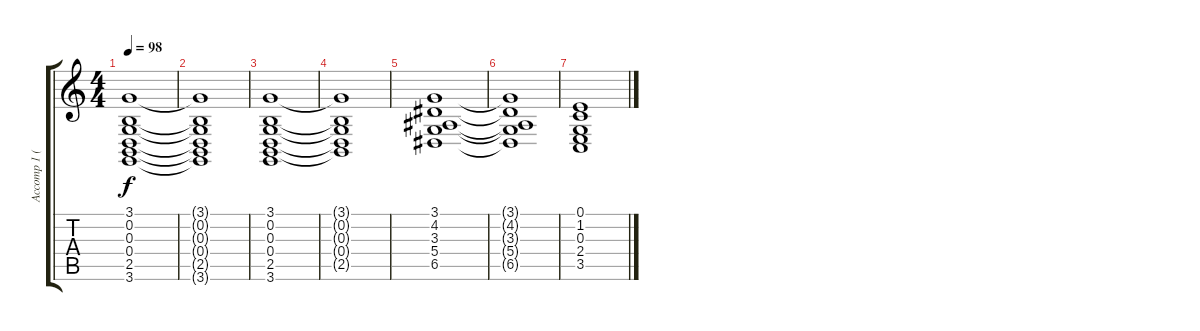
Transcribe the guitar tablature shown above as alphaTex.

\track ("Accomp 1 (Ld2)" "Accomp 1 (") {instrument lead2sawtooth}
\staff {score tabs}
\tuning (E4 B3 G3 D3 A2 E2) {hide}
\ts (4 4)
\tempo 98
\clef g2
\ks c
(3.1 0.2 0.3 0.4 2.5 3.6).1{dy f} |
(3.1{t} 0.2{t} 0.3{t} 0.4{t} 2.5{t} 3.6{t}).1 |
(3.1 0.2 0.3 0.4 2.5 3.6).1 |
(3.1{t} 0.2{t} 0.3{t} 0.4{t} 2.5{t}).1{volume 3} |
(3.1 4.2 3.3 5.4 6.5).1 |
(3.1{t} 4.2{t} 3.3{t} 5.4{t} 6.5{t}).1{volume 0} |
(0.1 1.2 0.3 2.4 3.5).1
